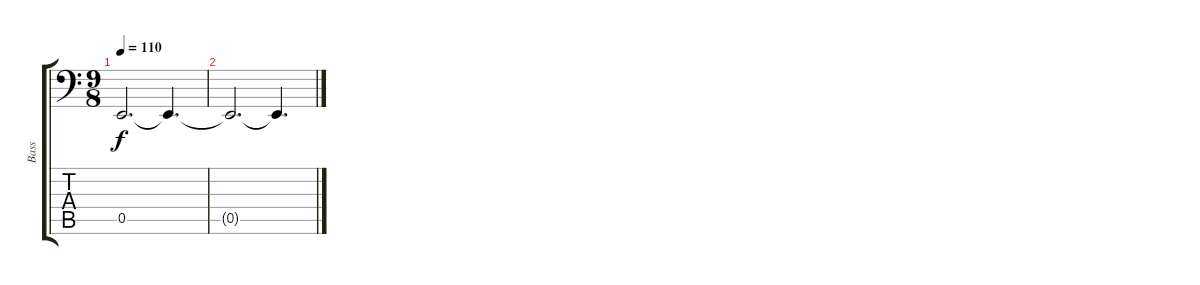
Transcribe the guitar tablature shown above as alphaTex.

\track ("Bass" "Bass") {instrument electricbassfinger}
\staff {score tabs}
\tuning (B2 G2 D2 A1 E1 B0) {hide}
\ts (9 8)
\tempo 110
\clef f4
\ks c
0.5.2{d dy f} 0.5{t}.4{d} |
0.5{t}.2{d} 0.5{t}.4{d}
